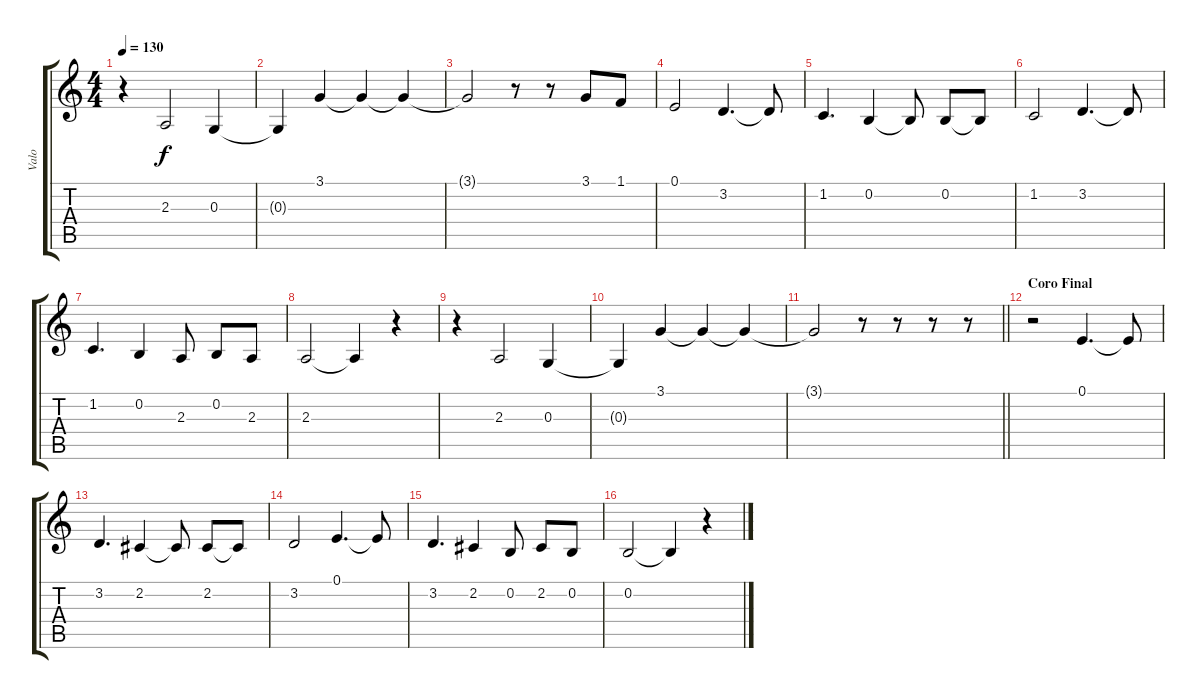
\track ("Valo" "Valo") {instrument lead6voice}
\staff {score tabs}
\tuning (E4 B3 G3 D3 A2 E2) {hide}
\ts (4 4)
\tempo 130
\clef g2
\ks c
r.4{dy f} 2.3.2 0.3.4 |
0.3{t}.4 3.1.4 3.1{t}.4 3.1{t}.4 |
3.1{t}.2 r.8 r.8 3.1.8 1.1.8 |
0.1.2 3.2.4{d} 3.2{t}.8 |
1.2.4{d} 0.2.4 0.2{t}.8 0.2.8 0.2{t}.8 |
1.2.2 3.2.4{d} 3.2{t}.8 |
1.2.4{d} 0.2.4 2.3.8 0.2.8 2.3.8 |
2.3.2 2.3{t}.4 r.4 |
r.4 2.3.2 0.3.4 |
0.3{t}.4 3.1.4 3.1{t}.4 3.1{t}.4 |
\barLineRight lightlight
3.1{t}.2 r.8 r.8 r.8 r.8 |
\section ("" "Coro Final")
r.2 0.1.4{d} 0.1{t}.8 |
3.2.4{d} 2.2.4 2.2{t}.8 2.2.8 2.2{t}.8 |
3.2.2 0.1.4{d} 0.1{t}.8 |
3.2.4{d} 2.2.4 0.2.8 2.2.8 0.2.8 |
0.2.2 0.2{t}.4 r.4
